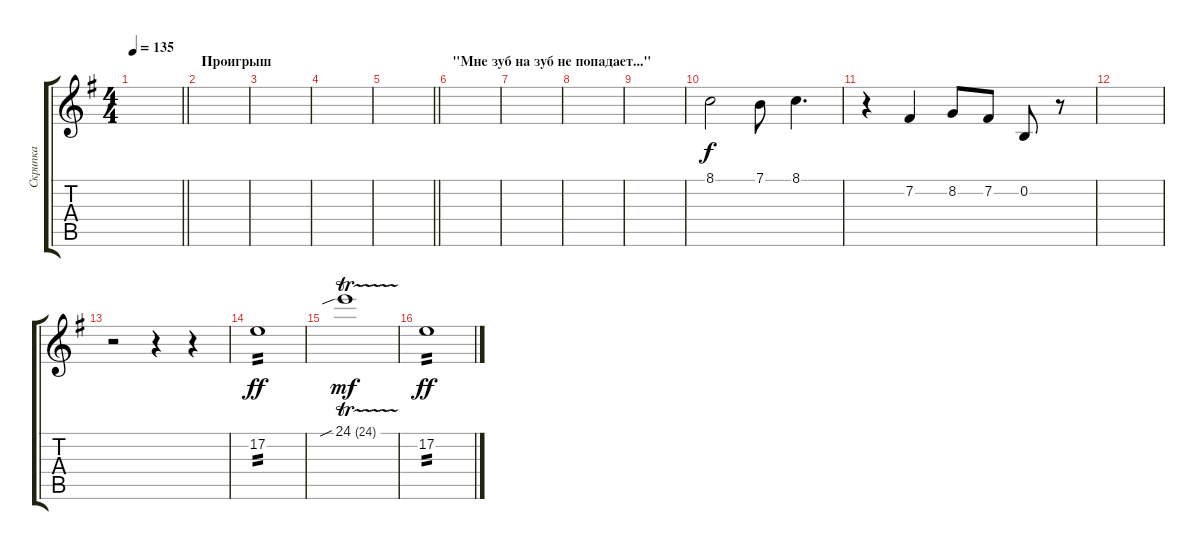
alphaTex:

\track ("Скрипка" "Скрипка") {instrument violin}
\staff {score tabs}
\tuning (E4 B3 G3 D3 A2 E2) {hide}
\ts (4 4)
\tempo 135
\clef g2
\barLineRight lightlight
\ks eminor
|
\section ("" "Проигрыш")
|
|
|
\barLineRight lightlight
|
\section ("" "\"Мне зуб на зуб не попадает...\"")
|
|
|
|
8.1.2 7.1.8 8.1.4{d} |
r.4 7.2.4 8.2.8 7.2.8 0.2.8 r.8 |
|
r.2 r.4 r.4 |
17.2.1{tp 2 dy ff volume 9 instrument pad4choir} |
24.1{tr (24 16) sib}.1{dy mf} |
17.2.1{tp 2 dy ff}
